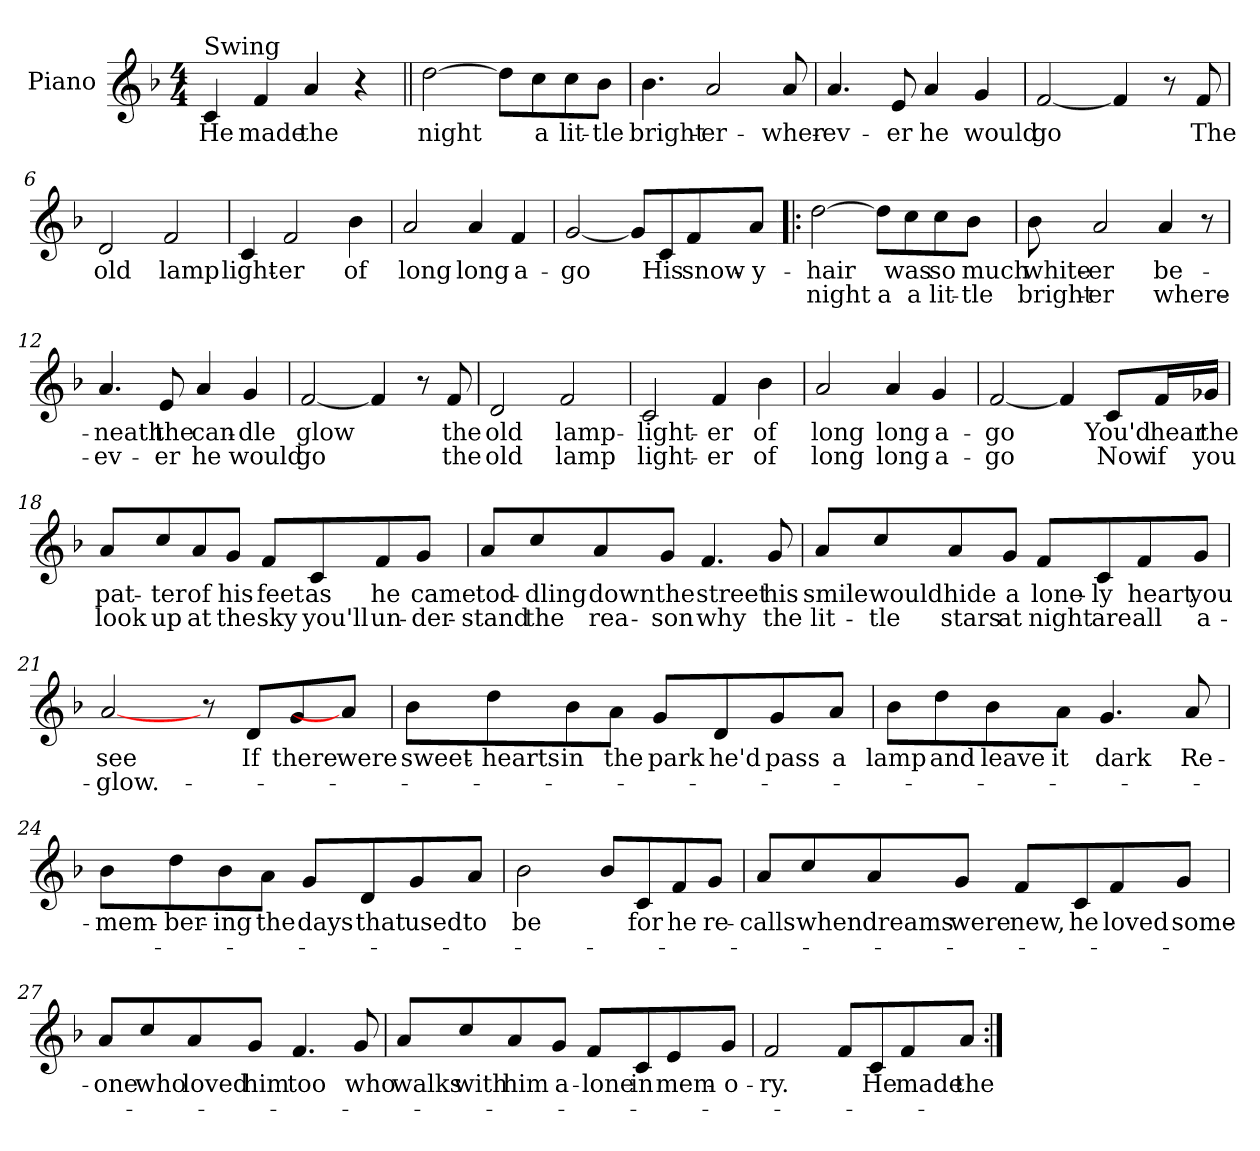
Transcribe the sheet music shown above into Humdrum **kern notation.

**kern	**text	**text
*part1	*part1	*part1
*staff1	*staff1	*staff1
*I"Piano	*	*
*I'Pno	*	*
*clefG2	*	*
*k[b-]	*	*
*F:	*	*
*M4/4	*	*
=1	=1	=1
!LO:TX:a:t=Swing	!	!
4c/	He	.
4f/	made	.
4a/	the	.
4r	.	.
=2||	=2||	=2||
[2dd\	night	.
8dd\L]	.	.
8cc\	a	.
8cc\	lit-	.
8b-\J	-tle	.
=3	=3	=3
4.b-\	bright-	.
2a/	-er-	.
8a/	wher-	.
=4	=4	=4
4.a/	-ev-	.
8e/	-er	.
4a/	he	.
4g/	would	.
!!LO:LB:g=z
=5	=5	=5
[2f/	go	.
4f/]	.	.
8r	.	.
8f/	The	.
=6	=6	=6
2d/	old	.
2f/	lamp	.
=7	=7	=7
4c/	light-	.
2f/	-er	.
4b-\	of	.
=8	=8	=8
2a/	long	.
4a/	long	.
4f/	a-	.
=9	=9	=9
[2g/	-go	.
8g/L]	.	.
8c/	His	.
8f/	snow-	.
8a/J	-y-	.
!!LO:LB:g=z
=10!|:	=10!|:	=10!|:
[2dd\	hair	night
8dd\L]	.	a
8cc\	was	a
8cc\	so	lit-
8b-\J	much	-tle
=11	=11	=11
8b-\	white-	bright-
2a/	-er	-er
4a/	be-	where-
8r	.	.
=12	=12	=12
4.a/	-neath	-ev-
8e/	the	-er
4a/	can-	he
4g/	-dle	would
=13	=13	=13
[2f/	glow	go
4f/]	.	.
8r	.	.
8f/	the	the
!!LO:LB:g=z
=14	=14	=14
2d/	old	old
2f/	lamp-	lamp
=15	=15	=15
2c/	-light-	light-
4f/	-er	-er
4b-\	of	of
=16	=16	=16
2a/	long	long
4a/	long	long
4g/	a-	a-
=17	=17	=17
[2f/	-go	-go
4f/]	.	.
8c/L	You'd	Now
16f/	hear	if
16g-X/J	the	you
!!LO:LB:g=z
=18	=18	=18
8a/L	pat-	look
8cc/	-ter	up
8a/	of	at
8g/J	his	the
8f/L	feet	sky
8c/	as	you'll
8f/	he	un-
8g/J	came	-der-
=19	=19	=19
8a/L	tod-	-stand
8cc/	-dling	the
8a/	down	rea-
8g/J	the	-son
4.f/	street	why
8g/	his	the
!!LO:LB:g=z
=20	=20	=20
8a/L	smile	lit-
8cc/	would	-tle
8a/	hide	stars
8g/J	a	at
8f/L	lone-	night
8c/	-ly	are
8f/	heart	all
8g/J	you	a-
=21	=21	=21
[2a/	see	-glow.-
8r	.	.
8d/L	If	.
8g/	there	.
8a/J]	were	.
!!LO:LB:g=z
=22	=22	=22
8b-\L	sweet-	.
8dd\	-hearts	.
8b-\	in	.
8a\J	the	.
8g/L	park	.
8d/	he'd	.
8g/	pass	.
8a/J	a	.
=23	=23	=23
8b-\L	lamp	.
8dd\	and	.
8b-\	leave	.
8a\J	it	.
4.g/	dark	.
8a/	Re-	.
!!LO:PB:g=z
=24	=24	=24
8b-\L	-mem-	.
8dd\	-ber-	.
8b-\	-ing	.
8a\J	the	.
8g/L	days	.
8d/	that	.
8g/	used	.
8a/J	to	.
=25	=25	=25
2b-\	be	.
8b-/L	.	.
8c/	for	.
8f/	he	.
8g/J	re-	.
!!LO:LB:g=z
=26	=26	=26
8a/L	-calls	.
8cc/	when	.
8a/	dreams	.
8g/J	were	.
8f/L	new,	.
8c/	he	.
8f/	loved	.
8g/J	some-	.
=27	=27	=27
8a/L	-one	.
8cc/	who	.
8a/	loved	.
8g/J	him	.
4.f/	too	.
8g/	who	.
!!LO:LB:g=z
=28	=28	=28
8a/L	walks	.
8cc/	with	.
8a/	him	.
8g/J	a-	.
8f/L	-lone	.
8c/	in	.
8e/	mem-	.
8g/J	-o-	.
=29	=29	=29
2f/	-ry.	.
8f/L	.	.
8c/	He	.
8f/	made	.
8a/J	the	.
=:|!	=:|!	=:|!
*-	*-	*-
